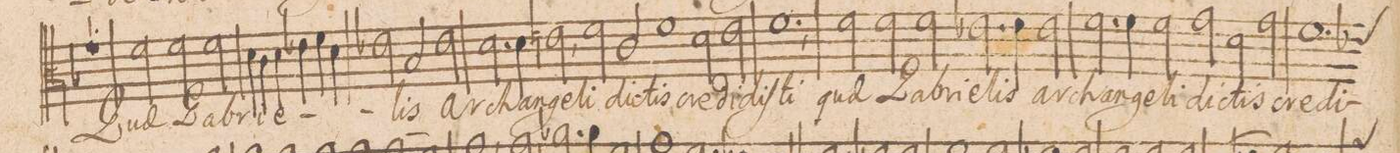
**kern	**text
*I"ALTVS.	*
*clefC3	*
*k[b-]	*
*M3/2	*
1.r	.
=26-	=26-
2f\	Quae
2f\	Ga-
2f\	-bri-
=27-	=27-
4d\	.
4c\	.
4d\	-e-
4e-X\	.
4f\	.
4d\	.
=28-	=28-
2e-X\	.
2B-/	-lis
2e-\	ar-
=29-	=29-
2.d\	-chan-
4d\	-ge-
2en,\	-li
=30-	=30-
2f\	di-
2c/	-ctis
1f\	cre-
=31-	=31-
2d\	-di-
2e\	-di-
=32-	=32-
1.f,	-ſti
=33-	=33-
2f\	quae
2f\	Ga-
2f\	-bri-
=34-	=34-
2.e-X\	-e-
4e-\	-lis
2e-\	ar-
=35-	=35-
2.f\	-chan-
4f\	-ge-
2f\	-li
=36-	=36-
2g\	di-
2d\	-ctis
2g\	cre-
=37-	=37-
1.f	-di-
*custos:e-	*
=38-	=38-
*-	*-
